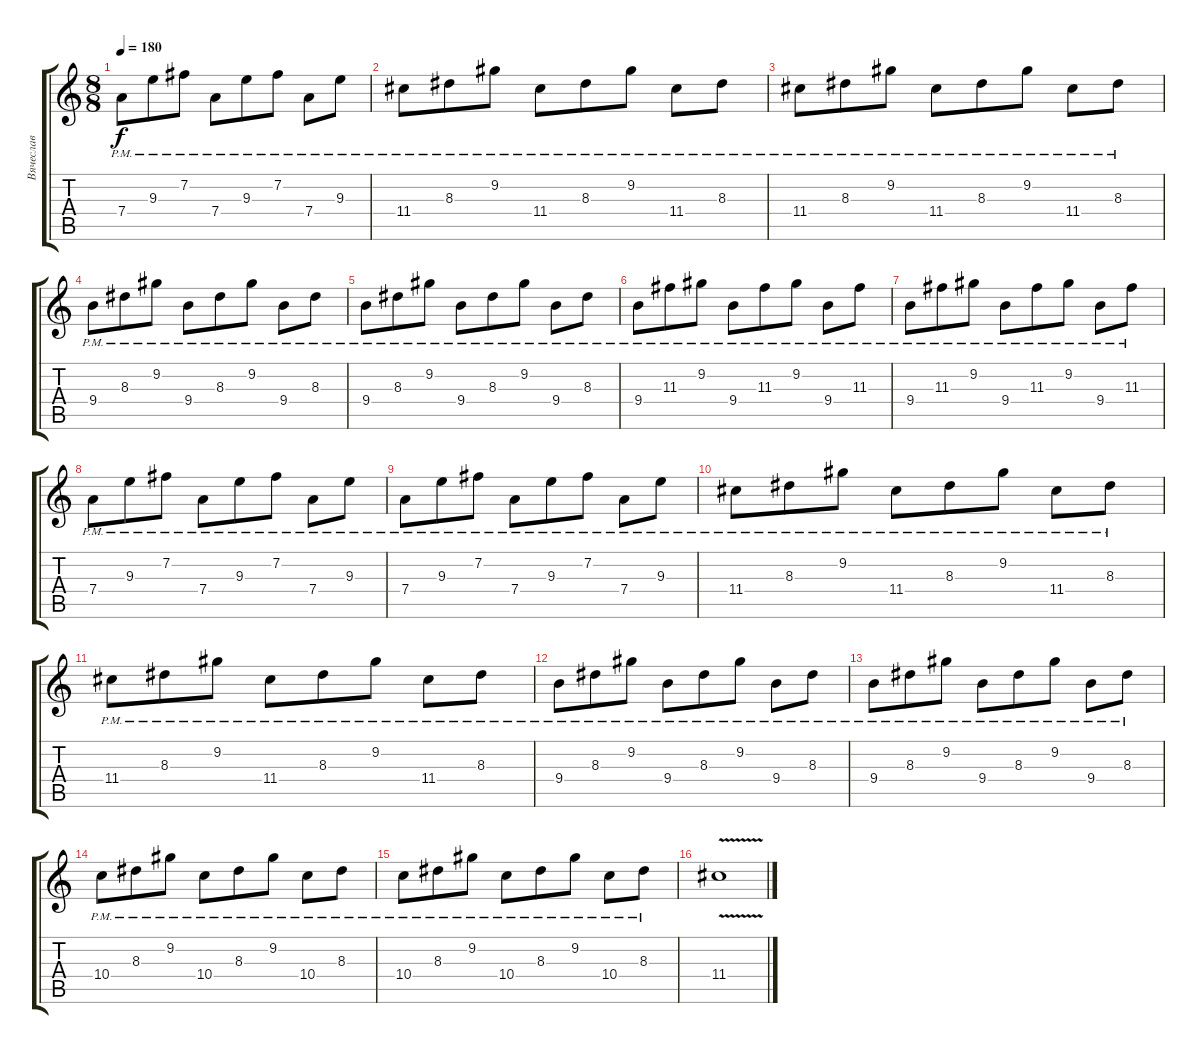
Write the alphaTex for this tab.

\track ("Вячеслав" "Вячеслав") {instrument distortionguitar}
\staff {score tabs}
\tuning (E4 B3 G3 D3 A2 E2) {hide}
\ts (8 8)
\tempo 180
\clef g2
\ks c
7.4{pm}.8{dy f} 9.3{pm}.8 7.2{pm}.8 7.4{pm}.8 9.3{pm}.8 7.2{pm}.8 7.4{pm}.8 9.3{pm}.8 |
11.4{pm}.8 8.3{pm}.8 9.2{pm}.8 11.4{pm}.8 8.3{pm}.8 9.2{pm}.8 11.4{pm}.8 8.3{pm}.8 |
11.4{pm}.8 8.3{pm}.8 9.2{pm}.8 11.4{pm}.8 8.3{pm}.8 9.2{pm}.8 11.4{pm}.8 8.3{pm}.8 |
9.4{pm}.8 8.3{pm}.8 9.2{pm}.8 9.4{pm}.8 8.3{pm}.8 9.2{pm}.8 9.4{pm}.8 8.3{pm}.8 |
9.4{pm}.8 8.3{pm}.8 9.2{pm}.8 9.4{pm}.8 8.3{pm}.8 9.2{pm}.8 9.4{pm}.8 8.3{pm}.8 |
9.4{pm}.8 11.3{pm}.8 9.2{pm}.8 9.4{pm}.8 11.3{pm}.8 9.2{pm}.8 9.4{pm}.8 11.3{pm}.8 |
9.4{pm}.8 11.3{pm}.8 9.2{pm}.8 9.4{pm}.8 11.3{pm}.8 9.2{pm}.8 9.4{pm}.8 11.3{pm}.8 |
7.4{pm}.8 9.3{pm}.8 7.2{pm}.8 7.4{pm}.8 9.3{pm}.8 7.2{pm}.8 7.4{pm}.8 9.3{pm}.8 |
7.4{pm}.8 9.3{pm}.8 7.2{pm}.8 7.4{pm}.8 9.3{pm}.8 7.2{pm}.8 7.4{pm}.8 9.3{pm}.8 |
11.4{pm}.8 8.3{pm}.8 9.2{pm}.8 11.4{pm}.8 8.3{pm}.8 9.2{pm}.8 11.4{pm}.8 8.3{pm}.8 |
11.4{pm}.8 8.3{pm}.8 9.2{pm}.8 11.4{pm}.8 8.3{pm}.8 9.2{pm}.8 11.4{pm}.8 8.3{pm}.8 |
9.4{pm}.8 8.3{pm}.8 9.2{pm}.8 9.4{pm}.8 8.3{pm}.8 9.2{pm}.8 9.4{pm}.8 8.3{pm}.8 |
9.4{pm}.8 8.3{pm}.8 9.2{pm}.8 9.4{pm}.8 8.3{pm}.8 9.2{pm}.8 9.4{pm}.8 8.3{pm}.8 |
10.4{pm}.8 8.3{pm}.8 9.2{pm}.8 10.4{pm}.8 8.3{pm}.8 9.2{pm}.8 10.4{pm}.8 8.3{pm}.8 |
10.4{pm}.8 8.3{pm}.8 9.2{pm}.8 10.4{pm}.8 8.3{pm}.8 9.2{pm}.8 10.4{pm}.8 8.3{pm}.8 |
11.4{v}.1
